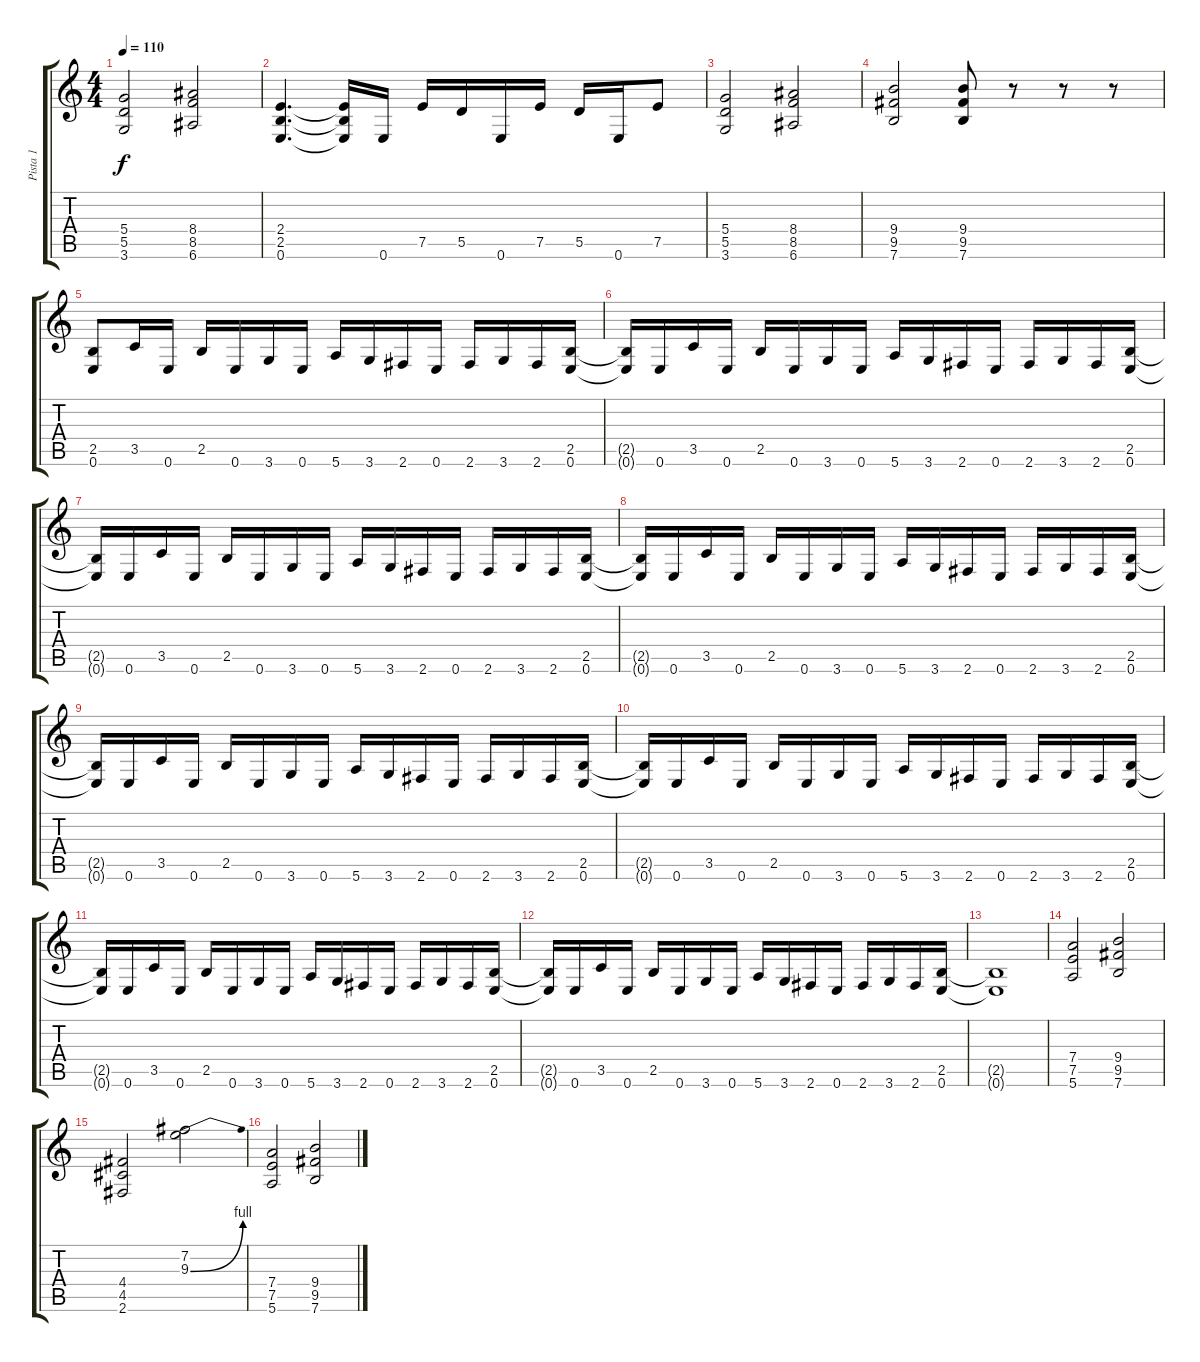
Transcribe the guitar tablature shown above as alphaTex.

\track ("Pista 1" "Pista 1") {instrument distortionguitar}
\staff {score tabs}
\tuning (E4 B3 G3 D3 A2 E2) {hide}
\ts (4 4)
\tempo 110
\clef g2
\ks c
(5.4 5.5 3.6).2{dy f} (8.4 8.5 6.6).2 |
(2.4 2.5 0.6).4{d} (2.4{t} 2.5{t} 0.6{t}).16 0.6.16 7.5.16 5.5.16 0.6.16 7.5.16 5.5.16 0.6.16 7.5.8 |
(5.4 5.5 3.6).2 (8.4 8.5 6.6).2 |
(9.4 9.5 7.6).2 (9.4 9.5 7.6).8 r.8 r.8 r.8 |
(2.5 0.6).8 3.5.16 0.6.16 2.5.16 0.6.16 3.6.16 0.6.16 5.6.16 3.6.16 2.6.16 0.6.16 2.6.16 3.6.16 2.6.16 (2.5 0.6).16 |
(2.5{t} 0.6{t}).16 0.6.16 3.5.16 0.6.16 2.5.16 0.6.16 3.6.16 0.6.16 5.6.16 3.6.16 2.6.16 0.6.16 2.6.16 3.6.16 2.6.16 (2.5 0.6).16 |
(2.5{t} 0.6{t}).16 0.6.16 3.5.16 0.6.16 2.5.16 0.6.16 3.6.16 0.6.16 5.6.16 3.6.16 2.6.16 0.6.16 2.6.16 3.6.16 2.6.16 (2.5 0.6).16 |
(2.5{t} 0.6{t}).16 0.6.16 3.5.16 0.6.16 2.5.16 0.6.16 3.6.16 0.6.16 5.6.16 3.6.16 2.6.16 0.6.16 2.6.16 3.6.16 2.6.16 (2.5 0.6).16 |
(2.5{t} 0.6{t}).16 0.6.16 3.5.16 0.6.16 2.5.16 0.6.16 3.6.16 0.6.16 5.6.16 3.6.16 2.6.16 0.6.16 2.6.16 3.6.16 2.6.16 (2.5 0.6).16 |
(2.5{t} 0.6{t}).16 0.6.16 3.5.16 0.6.16 2.5.16 0.6.16 3.6.16 0.6.16 5.6.16 3.6.16 2.6.16 0.6.16 2.6.16 3.6.16 2.6.16 (2.5 0.6).16 |
(2.5{t} 0.6{t}).16 0.6.16 3.5.16 0.6.16 2.5.16 0.6.16 3.6.16 0.6.16 5.6.16 3.6.16 2.6.16 0.6.16 2.6.16 3.6.16 2.6.16 (2.5 0.6).16 |
(2.5{t} 0.6{t}).16 0.6.16 3.5.16 0.6.16 2.5.16 0.6.16 3.6.16 0.6.16 5.6.16 3.6.16 2.6.16 0.6.16 2.6.16 3.6.16 2.6.16 (2.5 0.6).16 |
(2.5{t} 0.6{t}).1 |
(7.4 7.5 5.6).2 (9.4 9.5 7.6).2 |
(4.4 4.5 2.6).2 (7.2 9.3{be (bend 0 0 60 4)}).2 |
(7.4 7.5 5.6).2 (9.4 9.5 7.6).2
